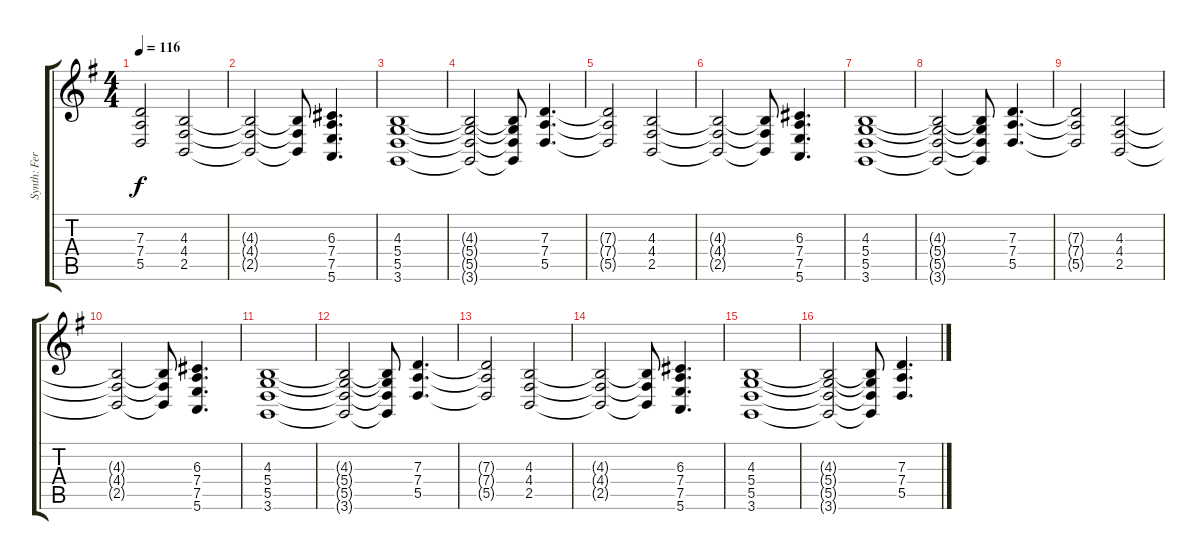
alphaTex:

\track ("Synth: Ferdy" "Synth: Fer") {instrument synthstrings1}
\staff {score tabs}
\tuning (E4 B3 G3 D3 A2 E2) {hide}
\ts (4 4)
\tempo 116
\clef g2
\ks g
(7.3{t} 7.4{t} 5.5{t}).2{dy f} (4.3 4.4 2.5).2 |
(4.3{t} 4.4{t} 2.5{t}).2 (4.3{t} 4.4{t} 2.5{t}).8 (6.3 7.4 7.5 5.6).4{d} |
(4.3 5.4 5.5 3.6).1 |
(4.3{t} 5.4{t} 5.5{t} 3.6{t}).2 (4.3{t} 5.4{t} 5.5{t} 3.6{t}).8 (7.3 7.4 5.5).4{d} |
(7.3{t} 7.4{t} 5.5{t}).2 (4.3 4.4 2.5).2 |
(4.3{t} 4.4{t} 2.5{t}).2 (4.3{t} 4.4{t} 2.5{t}).8 (6.3 7.4 7.5 5.6).4{d} |
(4.3 5.4 5.5 3.6).1 |
(4.3{t} 5.4{t} 5.5{t} 3.6{t}).2 (4.3{t} 5.4{t} 5.5{t} 3.6{t}).8 (7.3 7.4 5.5).4{d} |
(7.3{t} 7.4{t} 5.5{t}).2 (4.3 4.4 2.5).2 |
(4.3{t} 4.4{t} 2.5{t}).2 (4.3{t} 4.4{t} 2.5{t}).8 (6.3 7.4 7.5 5.6).4{d} |
(4.3 5.4 5.5 3.6).1 |
(4.3{t} 5.4{t} 5.5{t} 3.6{t}).2 (4.3{t} 5.4{t} 5.5{t} 3.6{t}).8 (7.3 7.4 5.5).4{d} |
(7.3{t} 7.4{t} 5.5{t}).2 (4.3 4.4 2.5).2 |
(4.3{t} 4.4{t} 2.5{t}).2 (4.3{t} 4.4{t} 2.5{t}).8 (6.3 7.4 7.5 5.6).4{d} |
(4.3 5.4 5.5 3.6).1 |
(4.3{t} 5.4{t} 5.5{t} 3.6{t}).2 (4.3{t} 5.4{t} 5.5{t} 3.6{t}).8 (7.3 7.4 5.5).4{d}
